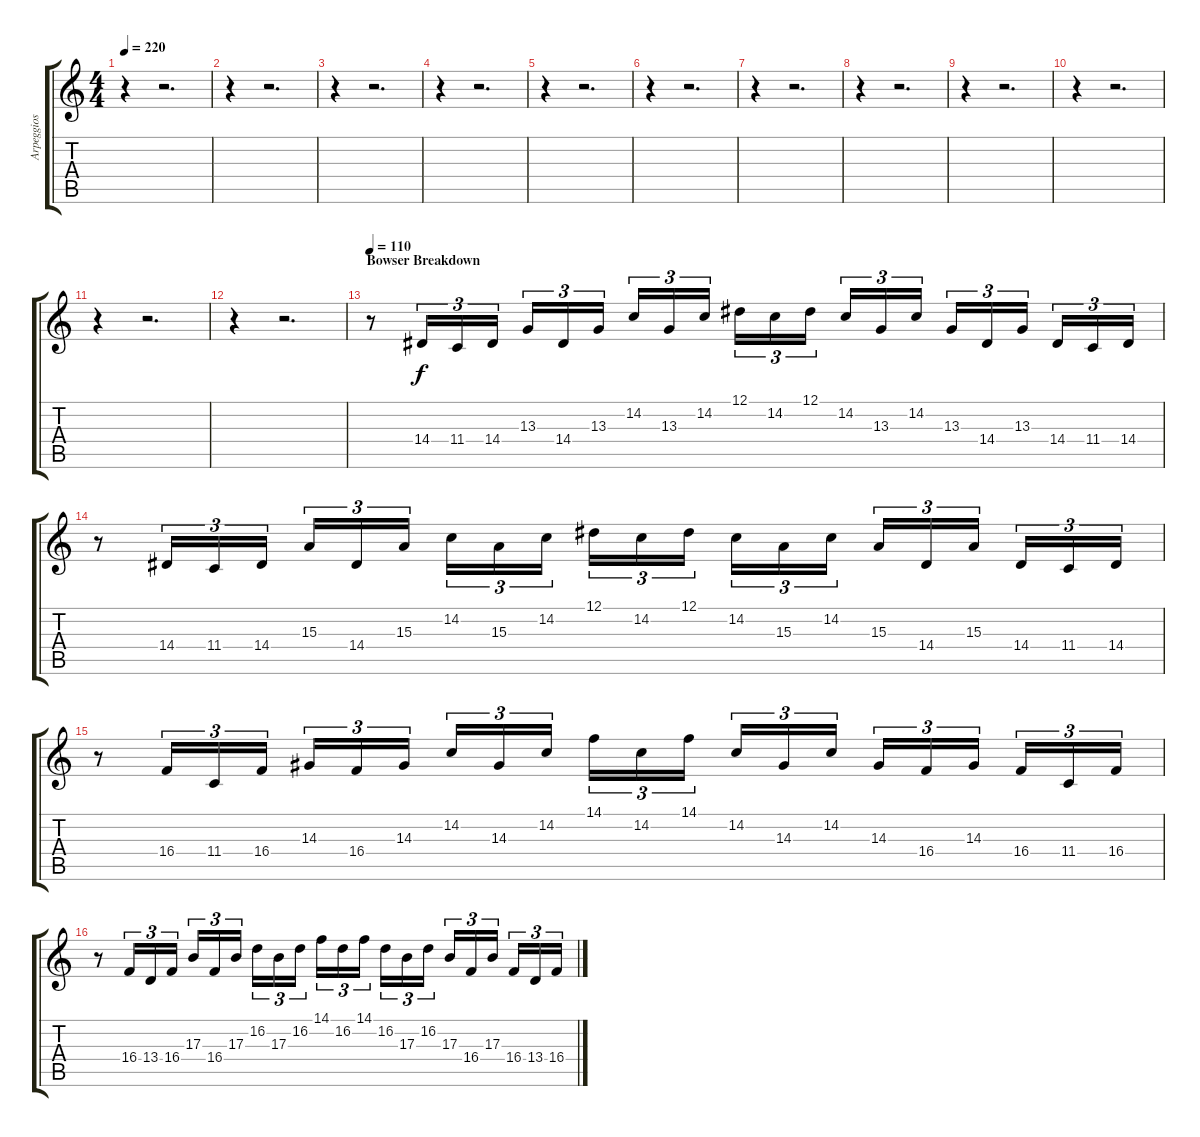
\track ("Arpeggios" "Arpeggios") {instrument lead3calliope}
\staff {score tabs}
\tuning (Eb4 Bb3 Gb3 Db3 Ab2 Eb2) {hide}
\ts (4 4)
\tempo 220
\clef g2
\ks c
r.4{dy f} r.2{d} |
r.4 r.2{d} |
r.4 r.2{d} |
r.4 r.2{d} |
r.4 r.2{d} |
r.4 r.2{d} |
r.4 r.2{d} |
r.4 r.2{d} |
r.4 r.2{d} |
r.4 r.2{d} |
r.4 r.2{d} |
r.4 r.2{d} |
\section ("" "Bowser Breakdown")
\tempo 110
r.8 14.4.16{tu (3 2)} 11.4.16{tu (3 2)} 14.4.16{tu (3 2)} 13.3.16{tu (3 2)} 14.4.16{tu (3 2)} 13.3.16{tu (3 2)} 14.2.16{tu (3 2)} 13.3.16{tu (3 2)} 14.2.16{tu (3 2)} 12.1.16{tu (3 2)} 14.2.16{tu (3 2)} 12.1.16{tu (3 2)} 14.2.16{tu (3 2)} 13.3.16{tu (3 2)} 14.2.16{tu (3 2)} 13.3.16{tu (3 2)} 14.4.16{tu (3 2)} 13.3.16{tu (3 2)} 14.4.16{tu (3 2)} 11.4.16{tu (3 2)} 14.4.16{tu (3 2)} |
r.8 14.4.16{tu (3 2)} 11.4.16{tu (3 2)} 14.4.16{tu (3 2)} 15.3.16{tu (3 2)} 14.4.16{tu (3 2)} 15.3.16{tu (3 2)} 14.2.16{tu (3 2)} 15.3.16{tu (3 2)} 14.2.16{tu (3 2)} 12.1.16{tu (3 2)} 14.2.16{tu (3 2)} 12.1.16{tu (3 2)} 14.2.16{tu (3 2)} 15.3.16{tu (3 2)} 14.2.16{tu (3 2)} 15.3.16{tu (3 2)} 14.4.16{tu (3 2)} 15.3.16{tu (3 2)} 14.4.16{tu (3 2)} 11.4.16{tu (3 2)} 14.4.16{tu (3 2)} |
r.8 16.4.16{tu (3 2)} 11.4.16{tu (3 2)} 16.4.16{tu (3 2)} 14.3.16{tu (3 2)} 16.4.16{tu (3 2)} 14.3.16{tu (3 2)} 14.2.16{tu (3 2)} 14.3.16{tu (3 2)} 14.2.16{tu (3 2)} 14.1.16{tu (3 2)} 14.2.16{tu (3 2)} 14.1.16{tu (3 2)} 14.2.16{tu (3 2)} 14.3.16{tu (3 2)} 14.2.16{tu (3 2)} 14.3.16{tu (3 2)} 16.4.16{tu (3 2)} 14.3.16{tu (3 2)} 16.4.16{tu (3 2)} 11.4.16{tu (3 2)} 16.4.16{tu (3 2)} |
r.8 16.4.16{tu (3 2)} 13.4.16{tu (3 2)} 16.4.16{tu (3 2)} 17.3.16{tu (3 2)} 16.4.16{tu (3 2)} 17.3.16{tu (3 2)} 16.2.16{tu (3 2)} 17.3.16{tu (3 2)} 16.2.16{tu (3 2)} 14.1.16{tu (3 2)} 16.2.16{tu (3 2)} 14.1.16{tu (3 2)} 16.2.16{tu (3 2)} 17.3.16{tu (3 2)} 16.2.16{tu (3 2)} 17.3.16{tu (3 2)} 16.4.16{tu (3 2)} 17.3.16{tu (3 2)} 16.4.16{tu (3 2)} 13.4.16{tu (3 2)} 16.4.16{tu (3 2)}
